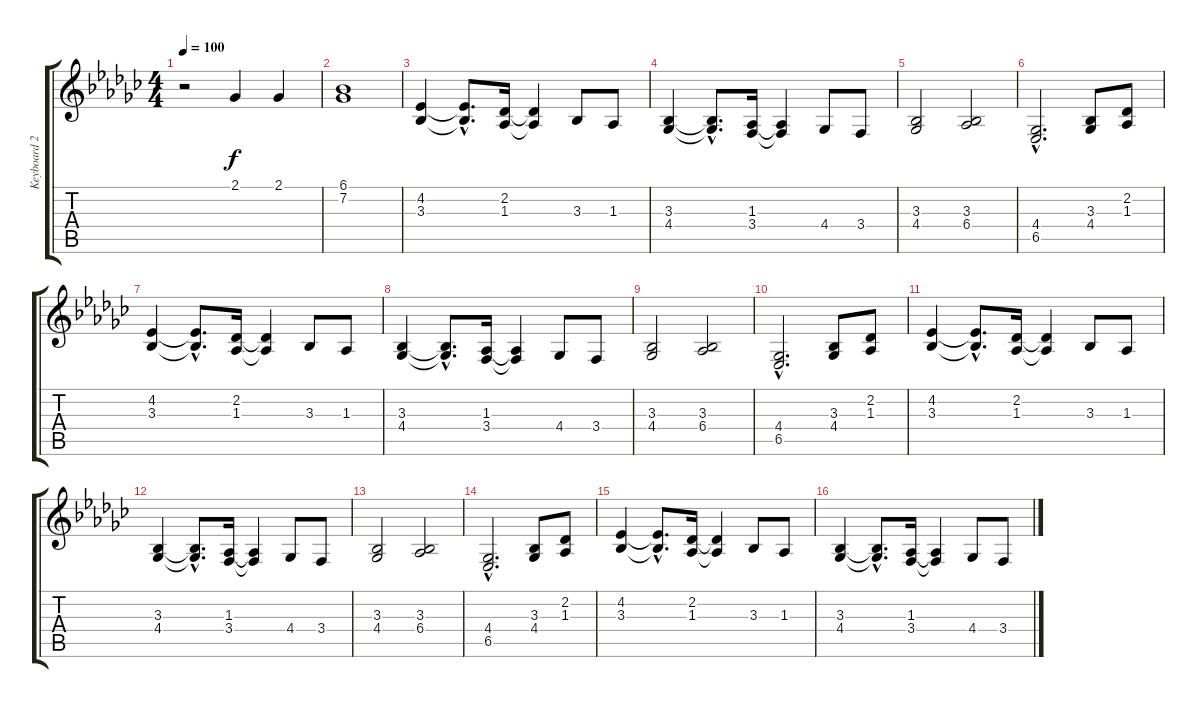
\track ("Keyboard 2" "Keyboard 2") {instrument lead2sawtooth}
\staff {score tabs}
\tuning (E4 B3 G3 D3 A2 E2) {hide}
\ts (4 4)
\tempo 100
\clef g2
\ks gb
r.2{dy f} 2.1.4 2.1.4 |
(6.1 7.2).1 |
(4.2 3.3).4 (4.2{hac t} 3.3{hac t}).8{d} (2.2 1.3).16 (2.2{t} 1.3{t}).4 3.3.8 1.3.8 |
(3.3 4.4).4 (3.3{hac t} 4.4{hac t}).8{d} (1.3 3.4).16 (1.3{t} 3.4{t}).4 4.4.8 3.4.8 |
(3.3 4.4).2 (3.3 6.4).2 |
(4.4{hac} 6.5{hac}).2{d} (3.3 4.4).8 (2.2 1.3).8 |
(4.2 3.3).4 (4.2{hac t} 3.3{hac t}).8{d} (2.2 1.3).16 (2.2{t} 1.3{t}).4 3.3.8 1.3.8 |
(3.3 4.4).4 (3.3{hac t} 4.4{hac t}).8{d} (1.3 3.4).16 (1.3{t} 3.4{t}).4 4.4.8 3.4.8 |
(3.3 4.4).2 (3.3 6.4).2 |
(4.4{hac} 6.5{hac}).2{d} (3.3 4.4).8 (2.2 1.3).8 |
(4.2 3.3).4 (4.2{hac t} 3.3{hac t}).8{d} (2.2 1.3).16 (2.2{t} 1.3{t}).4 3.3.8 1.3.8 |
(3.3 4.4).4 (3.3{hac t} 4.4{hac t}).8{d} (1.3 3.4).16 (1.3{t} 3.4{t}).4 4.4.8 3.4.8 |
(3.3 4.4).2 (3.3 6.4).2 |
(4.4{hac} 6.5{hac}).2{d} (3.3 4.4).8 (2.2 1.3).8 |
(4.2 3.3).4 (4.2{hac t} 3.3{hac t}).8{d} (2.2 1.3).16 (2.2{t} 1.3{t}).4 3.3.8 1.3.8 |
(3.3 4.4).4 (3.3{hac t} 4.4{hac t}).8{d} (1.3 3.4).16 (1.3{t} 3.4{t}).4 4.4.8 3.4.8
